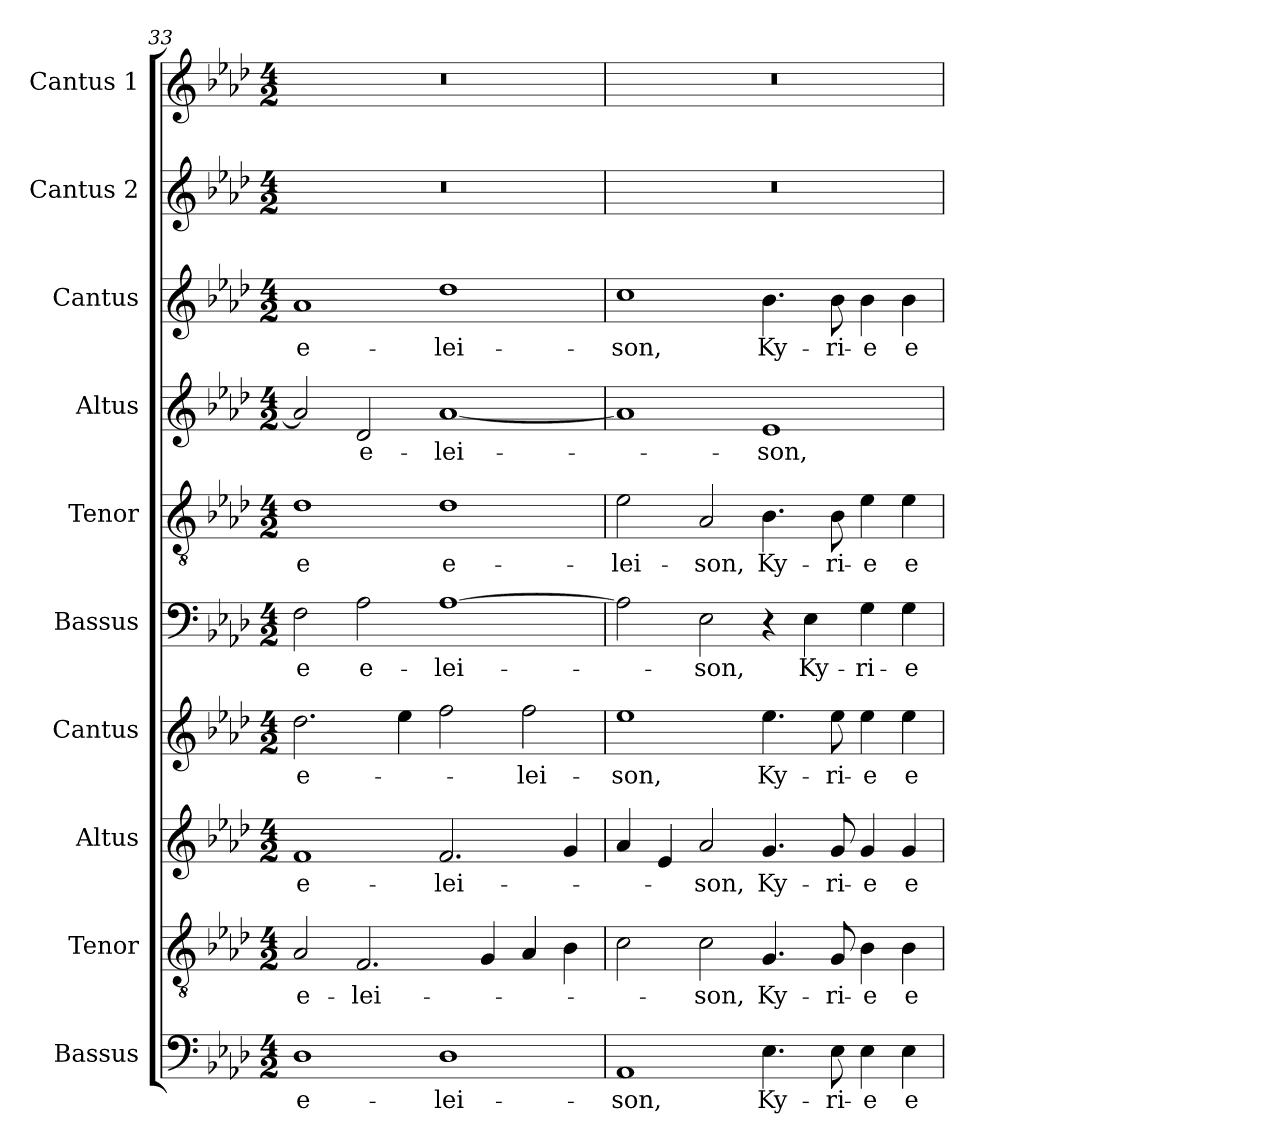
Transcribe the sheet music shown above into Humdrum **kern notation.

**kern	**text	**kern	**text	**kern	**text	**kern	**text	**kern	**text	**kern	**text	**kern	**text	**kern	**text	**kern	**kern
*part10	*part10	*part9	*part9	*part8	*part8	*part7	*part7	*part6	*part6	*part5	*part5	*part4	*part4	*part3	*part3	*part2	*part1
*staff10	*staff10	*staff9	*staff9	*staff8	*staff8	*staff7	*staff7	*staff6	*staff6	*staff5	*staff5	*staff4	*staff4	*staff3	*staff3	*staff2	*staff1
*I"Bassus	*	*I"Tenor	*	*I"Altus	*	*I"Cantus	*	*I"Bassus	*	*I"Tenor	*	*I"Altus	*	*I"Cantus	*	*I"Cantus 2	*I"Cantus 1
*	*	*	*	*	*	*	*	*	*	*	*	*	*	*	*	*I'Cant.	*I'Cant.
*clefF4	*	*clefGv2	*	*clefG2	*	*clefG2	*	*clefF4	*	*clefGv2	*	*clefG2	*	*clefG2	*	*clefG2	*clefG2
*	*	*ITrd7c12	*	*ITrd7c12	*	*	*	*	*	*ITrd7c12	*	*ITrd7c12	*	*	*	*	*
*k[b-e-a-d-]	*	*k[b-e-a-d-]	*	*k[b-e-a-d-]	*	*k[b-e-a-d-]	*	*k[b-e-a-d-]	*	*k[b-e-a-d-]	*	*k[b-e-a-d-]	*	*k[b-e-a-d-]	*	*k[b-e-a-d-]	*k[b-e-a-d-]
*A-:	*	*A-:	*	*A-:	*	*A-:	*	*A-:	*	*A-:	*	*A-:	*	*A-:	*	*A-:	*A-:
*M4/2	*	*M4/2	*	*M4/2	*	*M4/2	*	*M4/2	*	*M4/2	*	*M4/2	*	*M4/2	*	*M4/2	*M4/2
=33	=33	=33	=33	=33	=33	=33	=33	=33	=33	=33	=33	=33	=33	=33	=33	=33	=33
!	!LO:LY:b:color=#000000	!	!	!	!	!	!	!	!	!	!	!	!	!	!	!	!
!	!	!	!LO:LY:b:color=#000000	!	!	!	!	!	!	!	!	!	!	!	!	!	!
!	!	!	!	!	!LO:LY:b:color=#000000	!	!	!	!	!	!	!	!	!	!	!	!
!	!	!	!	!	!	!	!LO:LY:b:color=#000000	!	!	!	!	!	!	!	!	!	!
!	!	!	!	!	!	!	!	!	!LO:LY:b:color=#000000	!	!	!	!	!	!	!	!
!	!	!	!	!	!	!	!	!	!	!	!LO:LY:b:color=#000000	!	!	!	!	!	!
!	!	!	!	!	!	!	!	!	!	!	!	!	!	!	!LO:LY:b:color=#000000	!LO:N:vis=1	!LO:N:vis=1
1D-i	e-	2AA-i/	e-	1Fi	e-	2.dd-i\	e-	2Fi\	-e	1D-i	-e	2A-i/]	.	1a-i	e-	0r	0r
!	!	!	!LO:LY:b:color=#000000	!	!	!	!	!	!	!	!	!	!	!	!	!	!
!	!	!	!	!	!	!	!	!	!LO:LY:b:color=#000000	!	!	!	!	!	!	!	!
!	!	!	!	!	!	!	!	!	!	!	!	!	!LO:LY:b:color=#000000	!	!	!	!
.	.	2.FFi/	-lei-	.	.	.	.	2A-i\	e-	.	.	2D-i/	e-	.	.	.	.
.	.	.	.	.	.	4ee-i\	.	.	.	.	.	.	.	.	.	.	.
!	!LO:LY:b:color=#000000	!	!	!	!	!	!	!	!	!	!	!	!	!	!	!	!
!	!	!	!	!	!LO:LY:b:color=#000000	!	!	!	!	!	!	!	!	!	!	!	!
!	!	!	!	!	!	!	!	!	!LO:LY:b:color=#000000	!	!	!	!	!	!	!	!
!	!	!	!	!	!	!	!	!	!	!	!LO:LY:b:color=#000000	!	!	!	!	!	!
!	!	!	!	!	!	!	!	!	!	!	!	!	!LO:LY:b:color=#000000	!	!	!	!
!	!	!	!	!	!	!	!	!	!	!	!	!	!	!	!LO:LY:b:color=#000000	!	!
1D-i	-lei-	.	.	2.Fi/	-lei-	2ffi\	.	[>1A-i	-lei-	1D-i	e-	[<1A-i	-lei-	1dd-i	-lei-	.	.
.	.	4GGi/	.	.	.	.	.	.	.	.	.	.	.	.	.	.	.
!	!	!	!	!	!	!	!LO:LY:b:color=#000000	!	!	!	!	!	!	!	!	!	!
.	.	4AA-i/	.	.	.	2ffi\	-lei-	.	.	.	.	.	.	.	.	.	.
.	.	4BB-i\	.	4Gi/	.	.	.	.	.	.	.	.	.	.	.	.	.
=34	=34	=34	=34	=34	=34	=34	=34	=34	=34	=34	=34	=34	=34	=34	=34	=34	=34
!	!LO:LY:b:color=#000000	!	!	!	!	!	!	!	!	!	!	!	!	!	!	!	!
!	!	!	!	!	!	!	!LO:LY:b:color=#000000	!	!	!	!	!	!	!	!	!	!
!	!	!	!	!	!	!	!	!	!	!	!LO:LY:b:color=#000000	!	!	!	!	!	!
!	!	!	!	!	!	!	!	!	!	!	!	!	!	!	!LO:LY:b:color=#000000	!LO:N:vis=1	!LO:N:vis=1
1AA-i	-son,	2Ci\	.	4A-i/	.	1ee-i	-son,	2A-i\]	.	2E-i\	-lei-	1A-i]	.	1cci	-son,	0r	0r
.	.	.	.	4E-i/	.	.	.	.	.	.	.	.	.	.	.	.	.
!	!	!	!LO:LY:b:color=#000000	!	!	!	!	!	!	!	!	!	!	!	!	!	!
!	!	!	!	!	!LO:LY:b:color=#000000	!	!	!	!	!	!	!	!	!	!	!	!
!	!	!	!	!	!	!	!	!	!LO:LY:b:color=#000000	!	!	!	!	!	!	!	!
!	!	!	!	!	!	!	!	!	!	!	!LO:LY:b:color=#000000	!	!	!	!	!	!
.	.	2Ci\	-son,	2A-i/	-son,	.	.	2E-i\	-son,	2AA-i/	-son,	.	.	.	.	.	.
!	!LO:LY:b:color=#000000	!	!	!	!	!	!	!	!	!	!	!	!	!	!	!	!
!	!	!	!LO:LY:b:color=#000000	!	!	!	!	!	!	!	!	!	!	!	!	!	!
!	!	!	!	!	!LO:LY:b:color=#000000	!	!	!	!	!	!	!	!	!	!	!	!
!	!	!	!	!	!	!	!LO:LY:b:color=#000000	!	!	!	!	!	!	!	!	!	!
!	!	!	!	!	!	!	!	!	!	!	!LO:LY:b:color=#000000	!	!	!	!	!	!
!	!	!	!	!	!	!	!	!	!	!	!	!	!LO:LY:b:color=#000000	!	!	!	!
!	!	!	!	!	!	!	!	!	!	!	!	!	!	!	!LO:LY:b:color=#000000	!	!
4.E-i\	Ky-	4.GGi/	Ky-	4.Gi/	Ky-	4.ee-i\	Ky-	4r	.	4.BB-i\	Ky-	1E-i	-son,	4.b-i\	Ky-	.	.
!	!	!	!	!	!	!	!	!	!LO:LY:b:color=#000000	!	!	!	!	!	!	!	!
.	.	.	.	.	.	.	.	4E-i\	Ky-	.	.	.	.	.	.	.	.
!	!LO:LY:b:color=#000000	!	!	!	!	!	!	!	!	!	!	!	!	!	!	!	!
!	!	!	!LO:LY:b:color=#000000	!	!	!	!	!	!	!	!	!	!	!	!	!	!
!	!	!	!	!	!LO:LY:b:color=#000000	!	!	!	!	!	!	!	!	!	!	!	!
!	!	!	!	!	!	!	!LO:LY:b:color=#000000	!	!	!	!	!	!	!	!	!	!
!	!	!	!	!	!	!	!	!	!	!	!LO:LY:b:color=#000000	!	!	!	!	!	!
!	!	!	!	!	!	!	!	!	!	!	!	!	!	!	!LO:LY:b:color=#000000	!	!
8E-i\	-ri-	8GGi/	-ri-	8Gi/	-ri-	8ee-i\	-ri-	.	.	8BB-i\	-ri-	.	.	8b-i\	-ri-	.	.
!	!LO:LY:b:color=#000000	!	!	!	!	!	!	!	!	!	!	!	!	!	!	!	!
!	!	!	!LO:LY:b:color=#000000	!	!	!	!	!	!	!	!	!	!	!	!	!	!
!	!	!	!	!	!LO:LY:b:color=#000000	!	!	!	!	!	!	!	!	!	!	!	!
!	!	!	!	!	!	!	!LO:LY:b:color=#000000	!	!	!	!	!	!	!	!	!	!
!	!	!	!	!	!	!	!	!	!LO:LY:b:color=#000000	!	!	!	!	!	!	!	!
!	!	!	!	!	!	!	!	!	!	!	!LO:LY:b:color=#000000	!	!	!	!	!	!
!	!	!	!	!	!	!	!	!	!	!	!	!	!	!	!LO:LY:b:color=#000000	!	!
4E-i\	-e	4BB-i\	-e	4Gi/	-e	4ee-i\	-e	4Gi\	-ri-	4E-i\	-e	.	.	4b-i\	-e	.	.
!	!LO:LY:b:color=#000000	!	!	!	!	!	!	!	!	!	!	!	!	!	!	!	!
!	!	!	!LO:LY:b:color=#000000	!	!	!	!	!	!	!	!	!	!	!	!	!	!
!	!	!	!	!	!LO:LY:b:color=#000000	!	!	!	!	!	!	!	!	!	!	!	!
!	!	!	!	!	!	!	!LO:LY:b:color=#000000	!	!	!	!	!	!	!	!	!	!
!	!	!	!	!	!	!	!	!	!LO:LY:b:color=#000000	!	!	!	!	!	!	!	!
!	!	!	!	!	!	!	!	!	!	!	!LO:LY:b:color=#000000	!	!	!	!	!	!
!	!	!	!	!	!	!	!	!	!	!	!	!	!	!	!LO:LY:b:color=#000000	!	!
4E-i\	e-	4BB-i\	e-	4Gi/	e-	4ee-i\	e-	4Gi\	-e	4E-i\	e-	.	.	4b-i\	e-	.	.
=	=	=	=	=	=	=	=	=	=	=	=	=	=	=	=	=	=
*-	*-	*-	*-	*-	*-	*-	*-	*-	*-	*-	*-	*-	*-	*-	*-	*-	*-
